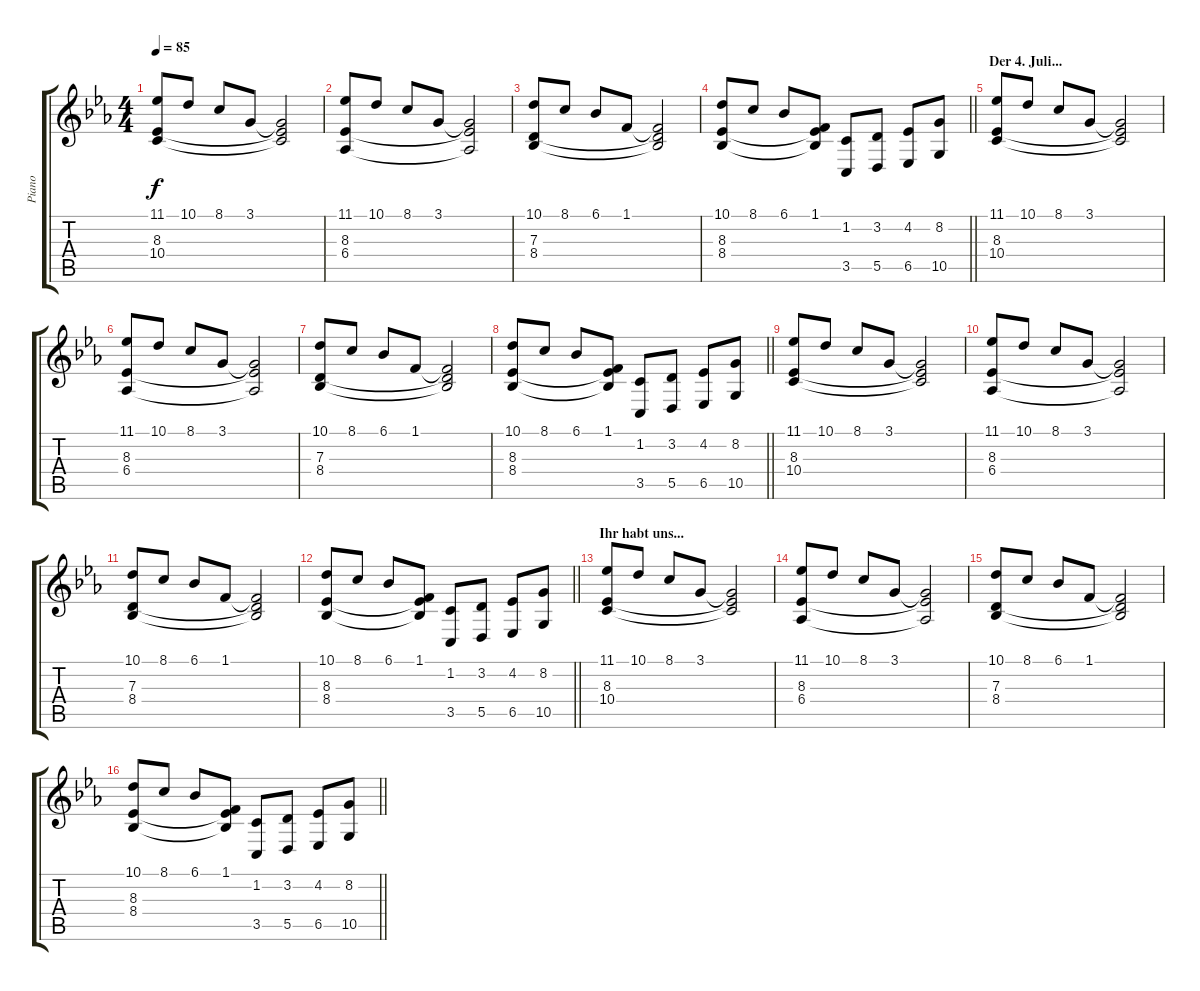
\track ("Piano" "Piano") {instrument acousticgrandpiano}
\staff {score tabs}
\tuning (E4 B3 G3 D3 A2 E2) {hide}
\ts (4 4)
\tempo 85
\clef g2
\ks cminor
(11.1 8.3 10.4).8{dy f} 10.1.8 8.1.8 3.1.8 (3.1{t} 8.3{t} 10.4{t}).2 |
(11.1 8.3 6.4).8 10.1.8 8.1.8 3.1.8 (3.1{t} 8.3{t} 6.4{t}).2 |
(10.1 7.3 8.4).8 8.1.8 6.1.8 1.1.8 (1.1{t} 7.3{t} 8.4{t}).2 |
\barLineRight lightlight
(10.1 8.3 8.4).8 8.1.8 6.1.8 (1.1 8.3{t} 8.4{t}).8 (1.2 3.5).8 (3.2 5.5).8 (4.2 6.5).8 (8.2 10.5).8 |
\section ("" "Der 4. Juli...")
(11.1 8.3 10.4).8 10.1.8 8.1.8 3.1.8 (3.1{t} 8.3{t} 10.4{t}).2 |
(11.1 8.3 6.4).8 10.1.8 8.1.8 3.1.8 (3.1{t} 8.3{t} 6.4{t}).2 |
(10.1 7.3 8.4).8 8.1.8 6.1.8 1.1.8 (1.1{t} 7.3{t} 8.4{t}).2 |
\barLineRight lightlight
(10.1 8.3 8.4).8 8.1.8 6.1.8 (1.1 8.3{t} 8.4{t}).8 (1.2 3.5).8 (3.2 5.5).8 (4.2 6.5).8 (8.2 10.5).8 |
(11.1 8.3 10.4).8 10.1.8 8.1.8 3.1.8 (3.1{t} 8.3{t} 10.4{t}).2 |
(11.1 8.3 6.4).8 10.1.8 8.1.8 3.1.8 (3.1{t} 8.3{t} 6.4{t}).2 |
(10.1 7.3 8.4).8 8.1.8 6.1.8 1.1.8 (1.1{t} 7.3{t} 8.4{t}).2 |
\barLineRight lightlight
(10.1 8.3 8.4).8 8.1.8 6.1.8 (1.1 8.3{t} 8.4{t}).8 (1.2 3.5).8 (3.2 5.5).8 (4.2 6.5).8 (8.2 10.5).8 |
\section ("" "Ihr habt uns...")
(11.1 8.3 10.4).8 10.1.8 8.1.8 3.1.8 (3.1{t} 8.3{t} 10.4{t}).2 |
(11.1 8.3 6.4).8 10.1.8 8.1.8 3.1.8 (3.1{t} 8.3{t} 6.4{t}).2 |
(10.1 7.3 8.4).8 8.1.8 6.1.8 1.1.8 (1.1{t} 7.3{t} 8.4{t}).2 |
\barLineRight lightlight
(10.1 8.3 8.4).8 8.1.8 6.1.8 (1.1 8.3{t} 8.4{t}).8 (1.2 3.5).8 (3.2 5.5).8 (4.2 6.5).8 (8.2 10.5).8
